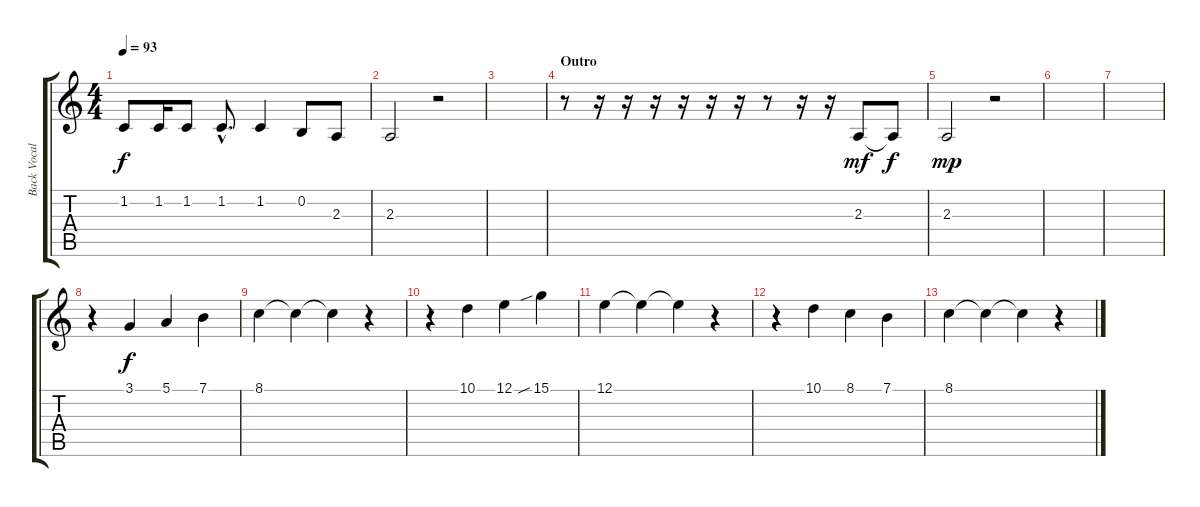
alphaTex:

\track ("Back Vocal" "Back Vocal") {instrument trumpet}
\staff {score tabs}
\tuning (E4 B3 G3 D3 A2 E2) {hide}
\ts (4 4)
\tempo 93
\clef g2
\ks c
1.2.8{dy f} 1.2.16 1.2.8 1.2{hac}.8{d} 1.2.4 0.2.8 2.3.8 |
2.3.2 r.2 |
|
\section ("" "Outro")
r.8 r.16 r.16 r.16 r.16 r.16 r.16 r.8 r.16 r.16 2.3.8{dy mf instrument flute} 2.3{t}.8{dy f} |
2.3.2{dy mp} r.2 |
|
|
r.4 3.1.4{dy f volume 11 instrument whistle} 5.1.4 7.1.4 |
8.1.4 8.1{t}.4 8.1{t}.4 r.4 |
r.4 10.1.4 12.1.4 15.1{sib}.4 |
12.1.4{volume 10} 12.1{t}.4 12.1{t}.4 r.4 |
r.4 10.1.4{volume 9} 8.1.4 7.1.4 |
8.1.4{volume 7} 8.1{t}.4 8.1{t}.4 r.4
